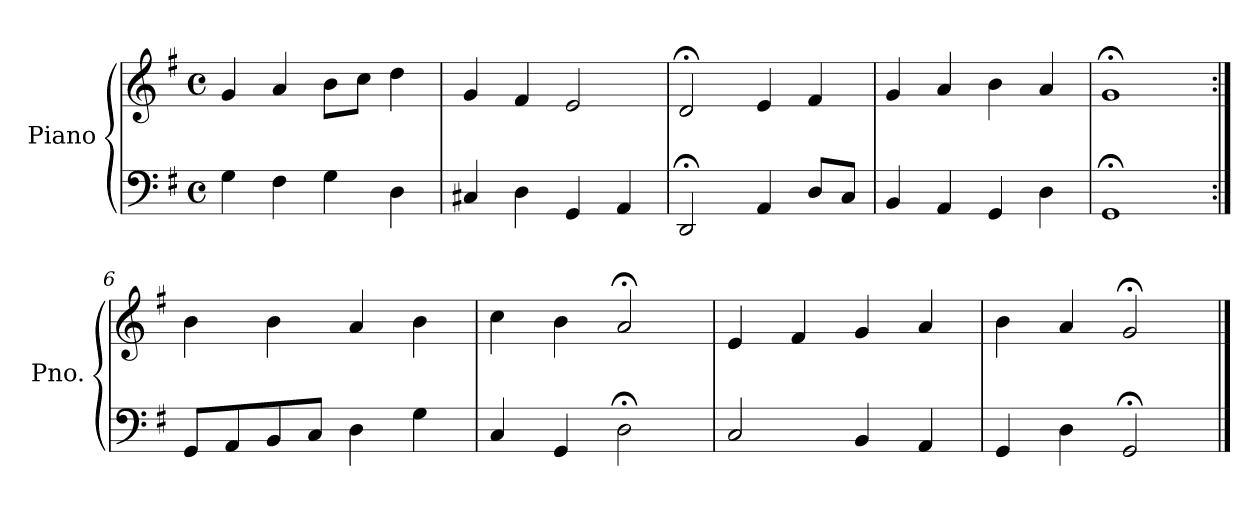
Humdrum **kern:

**kern	**kern
*part1	*part1
*staff2	*staff1
*I"Piano	*
*I'Pno.	*
*clefF4	*clefG2
*k[f#]	*k[f#]
*M4/4	*M4/4
*met(c)	*met(c)
=1	=1
4G\	4g/
4F#\	4a/
4G\	8b\L
.	8cc\J
4D\	4dd\
=2	=2
4C#X/	4g/
4D\	4f#/
4GG/	2e/
4AA/	.
=3	=3
2DD;</	2d;</
4AA/	4e/
8D/L	4f#/
8C/J	.
=4	=4
4BB/	4g/
4AA/	4a/
4GG/	4b\
4D\	4a/
=5	=5
1GG;<	1g;<
=6:|!	=6:|!
8GG/L	4b\
8AA/	.
8BB/	4b\
8C/J	.
4D\	4a/
4G\	4b\
=7	=7
4C/	4cc\
4GG/	4b\
2D;<\	2a;</
!!LO:LB:g=z
=8	=8
2C/	4e/
.	4f#/
4BB/	4g/
4AA/	4a/
=9	=9
4GG/	4b\
4D\	4a/
2GG;</	2g;</
==	==
*-	*-
